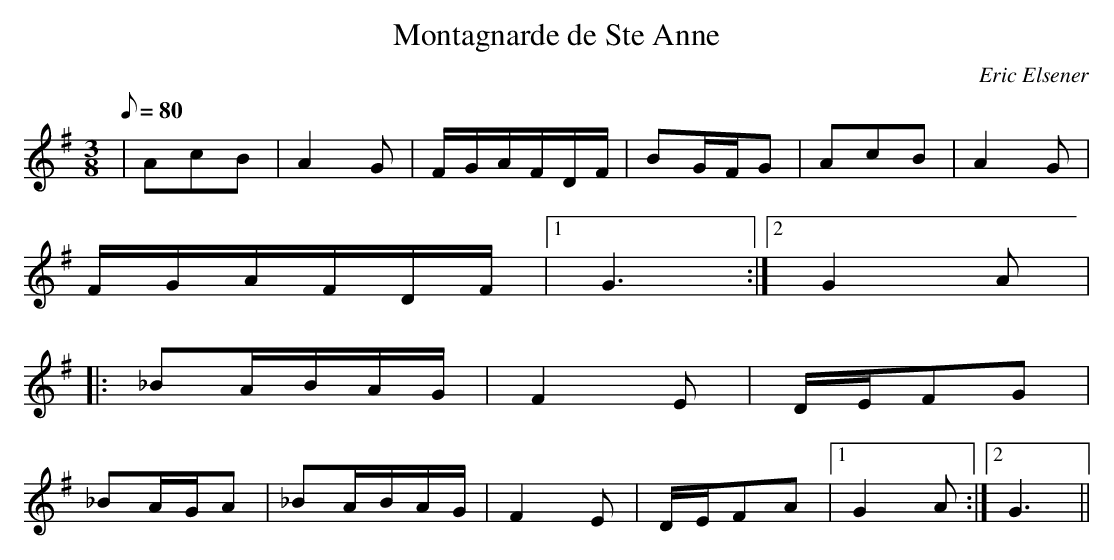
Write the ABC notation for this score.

X:1
T:Montagnarde de Ste Anne
M:3/8
L:1/8
Q:80
C:Eric Elsener
K:GMajor
|AcB|A2 G|F/2G/2A/2F/2D/2F/2|BG/2F/2G|AcB|A2 G|
F/2G/2A/2F/2D/2F/2|1G3  :|2G2 A|
|:_BA/2B/2A/2G/2|F2 E|D/2E/2FG|
_BA/2G/2A|_BA/2B/2A/2G/2|F2 E|D/2E/2FA|1G2 A:|2G3  ||
